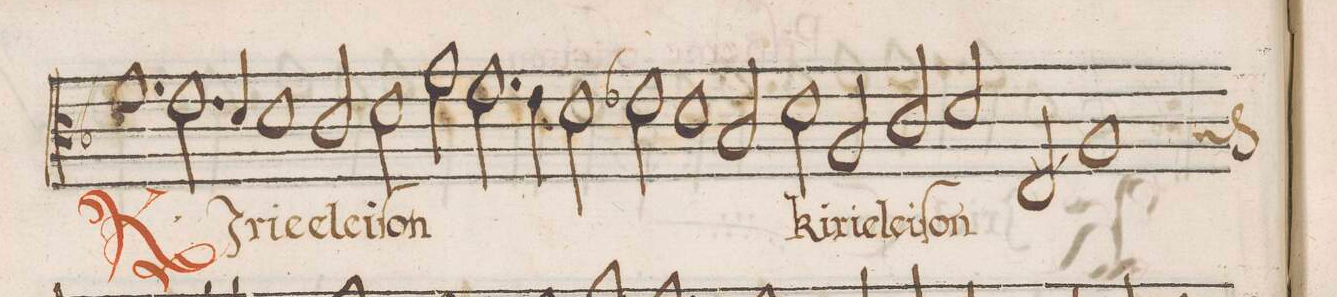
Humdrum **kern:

**kern	**text
*I"ALTVS	*
*clefC3	*
*k[b-]	*
*met(C|)	*
*M2/1	*
1.f	KI-
2.e\	-ri-
=26-	=26-
4d/	-e
1d	e-
2c/	-lei-
=27-	=27-
2d\	-ſon
2g\	.
2.f\	.
4e\	.
=28-	=28-
2d\	.
2e-X\	.
1d	.
=29-	=29-
2B-/	.
2d\	ki-
2A/	-ri-
2c/	-e
=30-	=30-
2d/	e-
2G/	-lei-
*custos:B-	*
1A	-ſon
*-	*-
